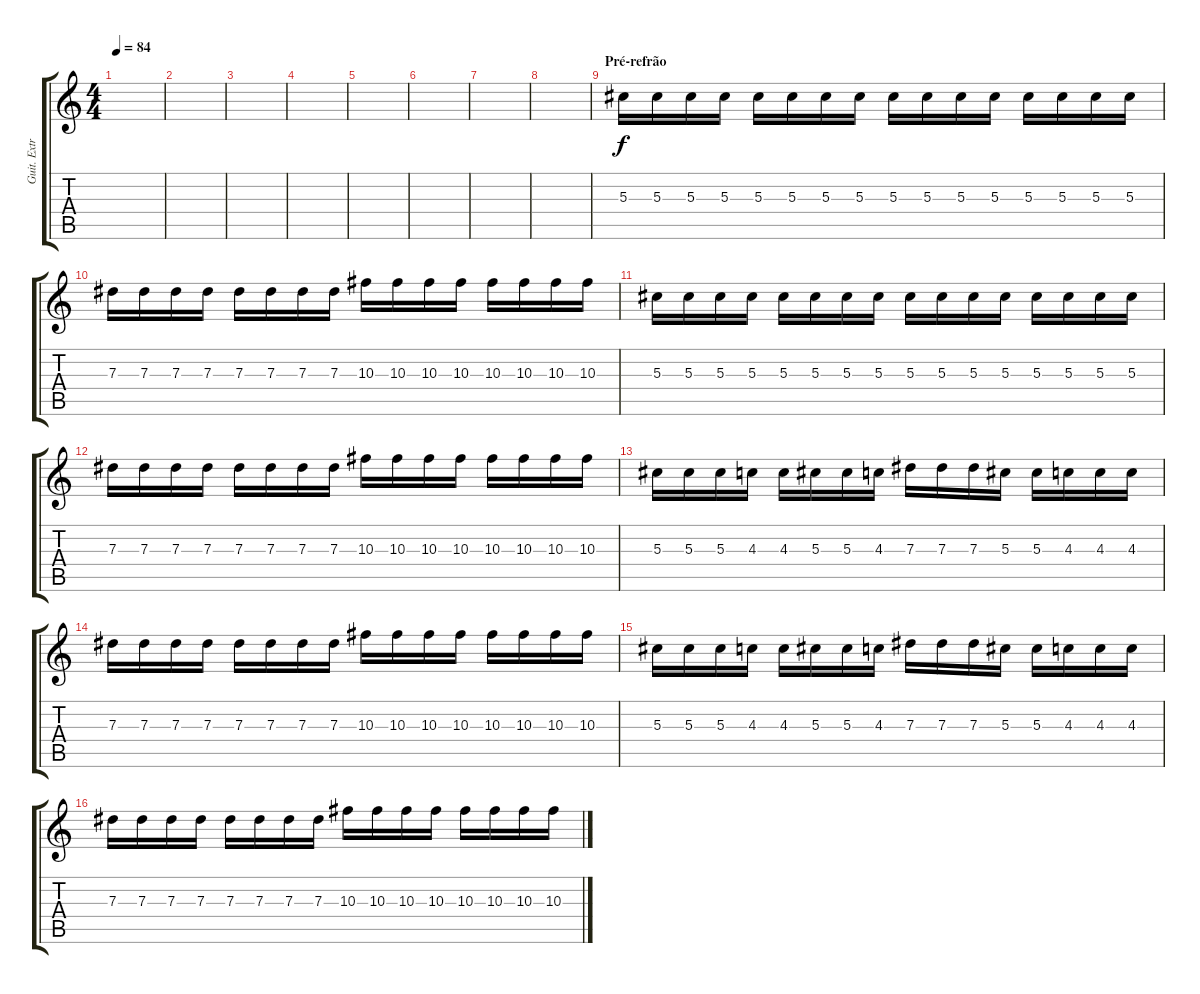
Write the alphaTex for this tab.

\track ("Guit. Extra" "Guit. Extr") {instrument overdrivenguitar}
\staff {score tabs}
\tuning (F4 C4 Ab3 Eb3 Bb2 Gb2) {hide}
\ts (4 4)
\tempo 84
\clef g2
\ks c
|
|
|
|
|
|
|
|
\section ("" "Pré-refrão")
5.3.16 5.3.16 5.3.16 5.3.16 5.3.16 5.3.16 5.3.16 5.3.16 5.3.16 5.3.16 5.3.16 5.3.16 5.3.16 5.3.16 5.3.16 5.3.16 |
7.3.16 7.3.16 7.3.16 7.3.16 7.3.16 7.3.16 7.3.16 7.3.16 10.3.16 10.3.16 10.3.16 10.3.16 10.3.16 10.3.16 10.3.16 10.3.16 |
5.3.16 5.3.16 5.3.16 5.3.16 5.3.16 5.3.16 5.3.16 5.3.16 5.3.16 5.3.16 5.3.16 5.3.16 5.3.16 5.3.16 5.3.16 5.3.16 |
7.3.16 7.3.16 7.3.16 7.3.16 7.3.16 7.3.16 7.3.16 7.3.16 10.3.16 10.3.16 10.3.16 10.3.16 10.3.16 10.3.16 10.3.16 10.3.16 |
5.3.16 5.3.16 5.3.16 4.3.16 4.3.16 5.3.16 5.3.16 4.3.16 7.3.16 7.3.16 7.3.16 5.3.16 5.3.16 4.3.16 4.3.16 4.3.16 |
7.3.16 7.3.16 7.3.16 7.3.16 7.3.16 7.3.16 7.3.16 7.3.16 10.3.16 10.3.16 10.3.16 10.3.16 10.3.16 10.3.16 10.3.16 10.3.16 |
5.3.16 5.3.16 5.3.16 4.3.16 4.3.16 5.3.16 5.3.16 4.3.16 7.3.16 7.3.16 7.3.16 5.3.16 5.3.16 4.3.16 4.3.16 4.3.16 |
7.3.16 7.3.16 7.3.16 7.3.16 7.3.16 7.3.16 7.3.16 7.3.16 10.3.16 10.3.16 10.3.16 10.3.16 10.3.16 10.3.16 10.3.16 10.3.16
